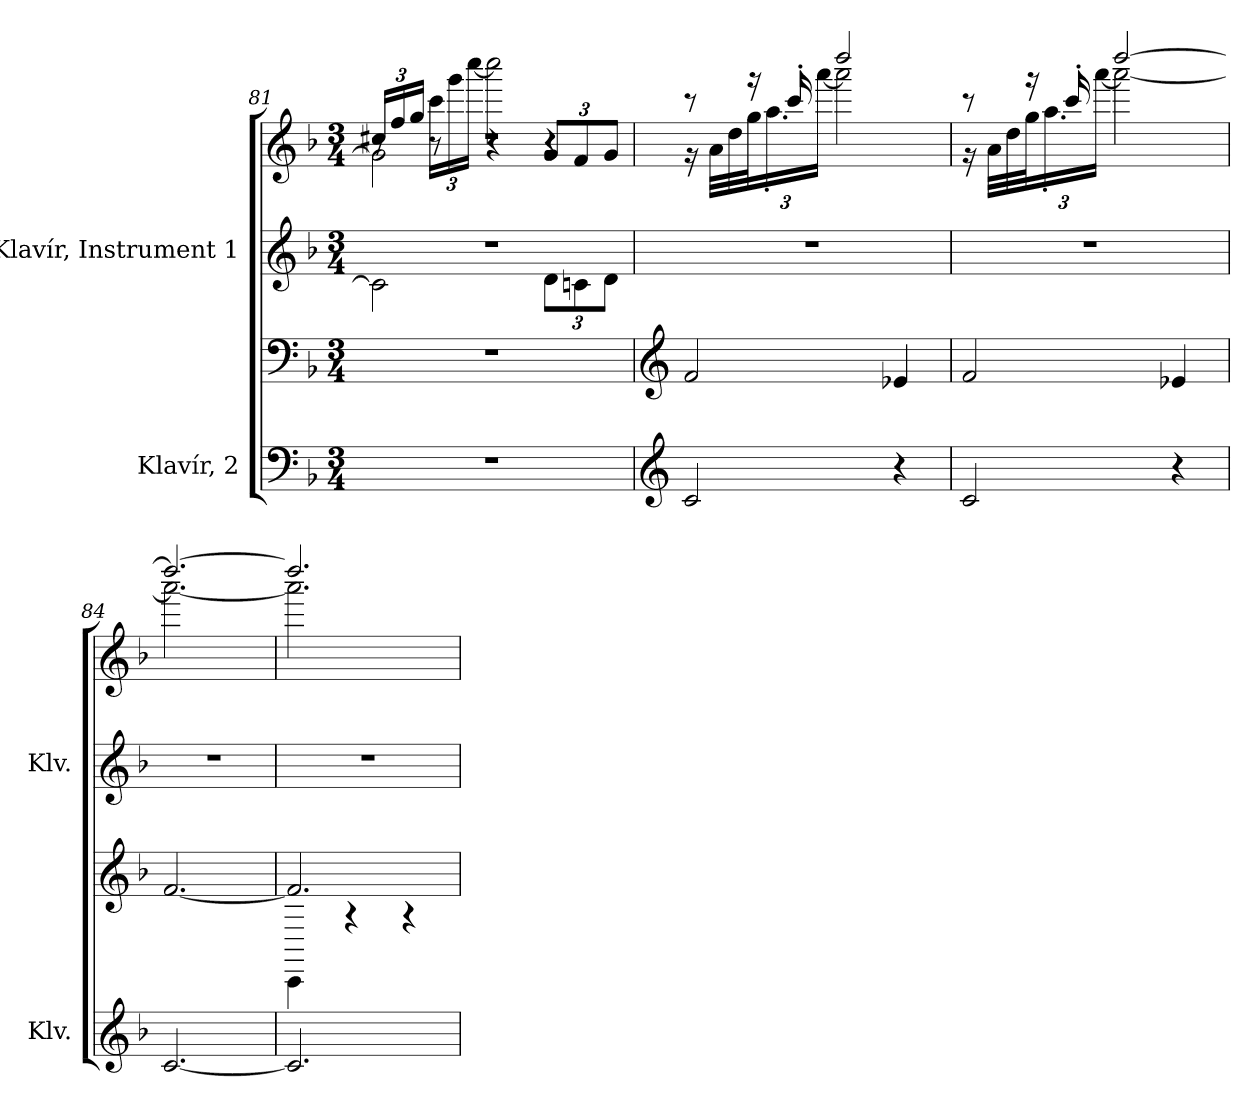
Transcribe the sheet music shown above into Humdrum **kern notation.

**kern	**kern	**kern	**kern
*part2	*part2	*part1	*part1
*staff4	*staff3	*staff2	*staff1
*I"Klavír, 2	*	*I"Klavír, Instrument  1	*
*I'Klv.	*	*I'Klv.	*
!!LO:LB:g=z
*clefF4	*clefF4	*clefG2	*clefG2
*k[b-]	*k[b-]	*k[b-]	*k[b-]
*M3/4	*M3/4	*M3/4	*M3/4
=81	=81	=81	=81
*	*	*^	*^
*	*	*	*	*	*^
*	*	*	*	*	*	*Xbrackettup
*	*	*	*	*	*	*^
2.r	2.r	2.r	2c#\]	2.r	8r	24cc#X/LL	2g\]
.	.	.	.	.	.	24ff/	.
.	.	.	.	.	.	24gg/JJ	.
.	.	.	.	.	24ccc\LL	8r	.
.	.	.	.	.	24ggg\	.	.
.	.	.	.	.	[24cccc\JJ	.	.
.	.	.	.	.	2cccc\]	4r	.
*	*	*	*Xbrackettup	*	*	*	*
*	*	*	*	*MM35	*	*	*
.	.	.	12d\L	.	.	12g/L	4r
*	*	*	*	*MM50	*	*	*
.	.	.	12cn\	.	.	12f/	.
.	.	.	12d\J	.	.	12g/J	.
*	*	*v	*v	*	*	*	*
*	*	*	*v	*v	*v	*v
=82	=82	=82	=82
*clefG2	*clefG2	*	*
*	*	*	*MM30
*	*	*	*^
2c/	2f/	2.r	8r	16r
*	*	*	*MM60	*
.	.	.	.	32a\LLL
.	.	.	.	32dd\
.	.	.	16r	48gg\J
.	.	.	.	24.aa'\
.	.	.	16ccc'/	.
.	.	.	.	[24aaa\JJ
*	*	*	*MM50	*
.	.	.	2dddd/	2aaa\]
4r	4e-X/	.	.	.
=83	=83	=83	=83	=83
2c/	2f/	2.r	8r	16r
.	.	.	.	32a\LLL
.	.	.	.	32dd\
.	.	.	16r	48gg\J
.	.	.	.	24.aa'\
.	.	.	16ccc'/	.
.	.	.	.	[24aaa\JJ
.	.	.	[2dddd/	2aaa\_
4r	4e-X/	.	.	.
=84	=84	=84	=84	=84
[2.c/	[2.f/	2.r	2.dddd/_	2.aaa\_
!!LO:LB:g=z	!!
=85	=85	=85	=85	=85
*	*^	*	*	*
2.c/]	2.f/]	4CC\	2.r	2.dddd/]	2.aaa\]
.	.	4r	.	.	.
.	.	4r	.	.	.
*	*v	*v	*	*v	*v
=	=	=	=
*-	*-	*-	*-
